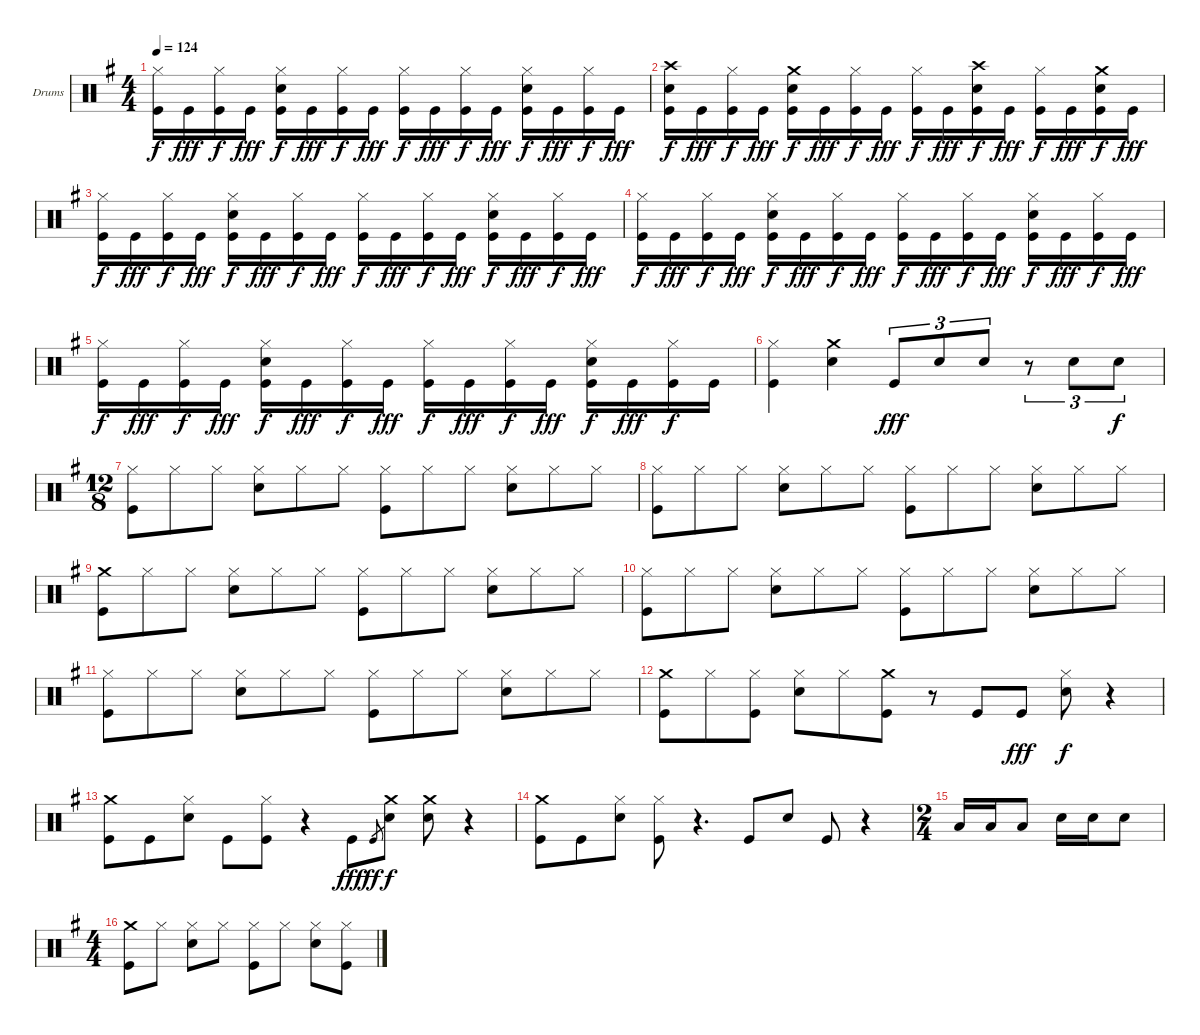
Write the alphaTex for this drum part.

\bracketExtendMode groupsimilarinstruments
\firstSystemTrackNameOrientation horizontal
\otherSystemsTrackNameOrientation horizontal
\track ("Drumkit" "Drums") {instrument percussion}
\staff {score}
\articulation defaults
\ts (4 4)
\tempo 124
\clef neutral
\scale
1.04288
\ks g
("Hi-Hat (closed)" "Kick (hit)").16{dy f} "Kick (hit)".16{dy fff} ("Hi-Hat (closed)" "Kick (hit)").16{dy f} "Kick (hit)".16{dy fff} ("Hi-Hat (closed)" "Kick (hit)" "Snare (hit) 2").16{dy f} "Kick (hit)".16{dy fff} ("Hi-Hat (closed)" "Kick (hit)").16{dy f} "Kick (hit)".16{dy fff} ("Hi-Hat (closed)" "Kick (hit)").16{dy f} "Kick (hit)".16{dy fff} ("Hi-Hat (closed)" "Kick (hit)").16{dy f} "Kick (hit)".16{dy fff} ("Hi-Hat (closed)" "Kick (hit)" "Snare (hit) 2").16{dy f} "Kick (hit)".16{dy fff} ("Hi-Hat (closed)" "Kick (hit)").16{dy f} "Kick (hit)".16{dy fff} |
\scale
0.957125 ("Crash high (hit)" "Kick (hit)" "Snare (hit) 2").16{dy f} "Kick (hit)".16{dy fff} ("Hi-Hat (closed)" "Kick (hit)").16{dy f} "Kick (hit)".16{dy fff} ("Crash medium (hit)" "Kick (hit)" "Snare (hit) 2").16{dy f} "Kick (hit)".16{dy fff} ("Hi-Hat (closed)" "Kick (hit)").16{dy f} "Kick (hit)".16{dy fff} ("Hi-Hat (closed)" "Kick (hit)").16{dy f} "Kick (hit)".16{dy fff} ("Crash high (hit)" "Kick (hit)" "Snare (hit) 2").16{dy f} "Kick (hit)".16{dy fff} ("Hi-Hat (closed)" "Kick (hit)").16{dy f} "Kick (hit)".16{dy fff} ("Crash medium (hit)" "Kick (hit)" "Snare (hit) 2").16{dy f} "Kick (hit)".16{dy fff} |
\scale
1.04288 ("Hi-Hat (closed)" "Kick (hit)").16{dy f} "Kick (hit)".16{dy fff} ("Hi-Hat (closed)" "Kick (hit)").16{dy f} "Kick (hit)".16{dy fff} ("Hi-Hat (closed)" "Kick (hit)" "Snare (hit) 2").16{dy f} "Kick (hit)".16{dy fff} ("Hi-Hat (closed)" "Kick (hit)").16{dy f} "Kick (hit)".16{dy fff} ("Hi-Hat (closed)" "Kick (hit)").16{dy f} "Kick (hit)".16{dy fff} ("Hi-Hat (closed)" "Kick (hit)").16{dy f} "Kick (hit)".16{dy fff} ("Hi-Hat (closed)" "Kick (hit)" "Snare (hit) 2").16{dy f} "Kick (hit)".16{dy fff} ("Hi-Hat (closed)" "Kick (hit)").16{dy f} "Kick (hit)".16{dy fff} |
\scale
0.957125 ("Hi-Hat (closed)" "Kick (hit)").16{dy f} "Kick (hit)".16{dy fff} ("Hi-Hat (closed)" "Kick (hit)").16{dy f} "Kick (hit)".16{dy fff} ("Hi-Hat (closed)" "Kick (hit)" "Snare (hit) 2").16{dy f} "Kick (hit)".16{dy fff} ("Hi-Hat (closed)" "Kick (hit)").16{dy f} "Kick (hit)".16{dy fff} ("Hi-Hat (closed)" "Kick (hit)").16{dy f} "Kick (hit)".16{dy fff} ("Hi-Hat (closed)" "Kick (hit)").16{dy f} "Kick (hit)".16{dy fff} ("Hi-Hat (closed)" "Kick (hit)" "Snare (hit) 2").16{dy f} "Kick (hit)".16{dy fff} ("Hi-Hat (closed)" "Kick (hit)").16{dy f} "Kick (hit)".16{dy fff} |
\scale
1.04288 ("Hi-Hat (closed)" "Kick (hit)").16{dy f} "Kick (hit)".16{dy fff} ("Hi-Hat (closed)" "Kick (hit)").16{dy f} "Kick (hit)".16{dy fff} ("Hi-Hat (closed)" "Kick (hit)" "Snare (hit) 2").16{dy f} "Kick (hit)".16{dy fff} ("Hi-Hat (closed)" "Kick (hit)").16{dy f} "Kick (hit)".16{dy fff} ("Hi-Hat (closed)" "Kick (hit)").16{dy f} "Kick (hit)".16{dy fff} ("Hi-Hat (closed)" "Kick (hit)").16{dy f} "Kick (hit)".16{dy fff} ("Hi-Hat (closed)" "Kick (hit)" "Snare (hit) 2").16{dy f} "Kick (hit)".16{dy fff} ("Hi-Hat (closed)" "Kick (hit)").16{dy f} "Kick (hit)".16 |
\scale
0.957125 ("Hi-Hat (closed)" "Kick (hit)").4 ("Crash medium (hit)" "Snare (hit) 2").4 "Kick (hit)".8{tu (3 2) dy fff} "Snare (hit) 2".8{tu (3 2)} "Snare (hit) 2".8{tu (3 2)} r.8{tu (3 2)} "Snare (hit) 2".8{tu (3 2)} "Snare (hit) 2".8{tu (3 2) dy f} |
\ts (12 8)
\scale
1.07314 ("Hi-Hat (closed)" "Kick (hit)").8 "Hi-Hat (closed)".8 "Hi-Hat (closed)".8 ("Hi-Hat (closed)" "Snare (hit) 2").8 "Hi-Hat (closed)".8 "Hi-Hat (closed)".8 ("Hi-Hat (closed)" "Kick (hit)").8 "Hi-Hat (closed)".8 "Hi-Hat (closed)".8 ("Hi-Hat (closed)" "Snare (hit) 2").8 "Hi-Hat (closed)".8 "Hi-Hat (closed)".8 |
\scale
0.92686 ("Hi-Hat (closed)" "Kick (hit)").8 "Hi-Hat (closed)".8 "Hi-Hat (closed)".8 ("Hi-Hat (closed)" "Snare (hit) 2").8 "Hi-Hat (closed)".8 "Hi-Hat (closed)".8 ("Hi-Hat (closed)" "Kick (hit)").8 "Hi-Hat (closed)".8 "Hi-Hat (closed)".8 ("Hi-Hat (closed)" "Snare (hit) 2").8 "Hi-Hat (closed)".8 "Hi-Hat (closed)".8 |
\scale
1.04288 ("Crash medium (hit)" "Kick (hit)").8 "Hi-Hat (closed)".8 "Hi-Hat (closed)".8 ("Hi-Hat (closed)" "Snare (hit) 2").8 "Hi-Hat (closed)".8 "Hi-Hat (closed)".8 ("Hi-Hat (closed)" "Kick (hit)").8 "Hi-Hat (closed)".8 "Hi-Hat (closed)".8 ("Hi-Hat (closed)" "Snare (hit) 2").8 "Hi-Hat (closed)".8 "Hi-Hat (closed)".8 |
\scale
0.957125 ("Hi-Hat (closed)" "Kick (hit)").8 "Hi-Hat (closed)".8 "Hi-Hat (closed)".8 ("Hi-Hat (closed)" "Snare (hit) 2").8 "Hi-Hat (closed)".8 "Hi-Hat (closed)".8 ("Hi-Hat (closed)" "Kick (hit)").8 "Hi-Hat (closed)".8 "Hi-Hat (closed)".8 ("Hi-Hat (closed)" "Snare (hit) 2").8 "Hi-Hat (closed)".8 "Hi-Hat (closed)".8 |
\scale
1.04288 ("Hi-Hat (closed)" "Kick (hit)").8 "Hi-Hat (closed)".8 "Hi-Hat (closed)".8 ("Hi-Hat (closed)" "Snare (hit) 2").8 "Hi-Hat (closed)".8 "Hi-Hat (closed)".8 ("Hi-Hat (closed)" "Kick (hit)").8 "Hi-Hat (closed)".8 "Hi-Hat (closed)".8 ("Hi-Hat (closed)" "Snare (hit) 2").8 "Hi-Hat (closed)".8 "Hi-Hat (closed)".8 |
\scale
0.957125 ("Crash medium (hit)" "Kick (hit)").8 "Hi-Hat (closed)".8 ("Hi-Hat (closed)" "Kick (hit)").8 ("Hi-Hat (closed)" "Snare (hit) 2").8 "Hi-Hat (closed)".8 ("Crash medium (hit)" "Kick (hit)").8 r.8 "Kick (hit)".8 "Kick (hit)".8{dy fff} ("Hi-Hat (closed)" "Snare (hit) 2").8{dy f} r.4 |
\scale
1.04288 ("Crash medium (hit)" "Kick (hit)").8 "Kick (hit)".8 ("Hi-Hat (closed)" "Snare (hit) 2").8 "Kick (hit)".8 ("Hi-Hat (closed)" "Kick (hit)").8 r.4 "Kick (hit)".8{dy fff} "Kick (hit)".8{gr dy ff} ("Crash medium (hit)" "Snare (hit) 2").8{dy f} ("Crash medium (hit)" "Snare (hit) 2").8 r.4 |
\scale
0.957125 ("Crash medium (hit)" "Kick (hit)").8 "Kick (hit)".8 ("Hi-Hat (closed)" "Snare (hit) 2").8 ("Hi-Hat (closed)" "Kick (hit)").8 r.4{d} "Kick (hit)".8 "Snare (hit) 2".8 "Kick (hit)".8 r.4 |
\ts (2 4)
\scale
1.07314 "Low Tom (hit)".16 "Low Tom (hit)".16 "Low Tom (hit)".8 "Snare (hit) 2".16 "Snare (hit) 2".16 "Snare (hit) 2".8 |
\ts (4 4)
\scale
0.92686 ("Crash medium (hit)" "Kick (hit)").8 "Hi-Hat (closed)".8 ("Hi-Hat (closed)" "Snare (hit) 2").8 "Hi-Hat (closed)".8 ("Hi-Hat (closed)" "Kick (hit)").8 "Hi-Hat (closed)".8 ("Hi-Hat (closed)" "Snare (hit) 2").8 ("Hi-Hat (closed)" "Kick (hit)").8
